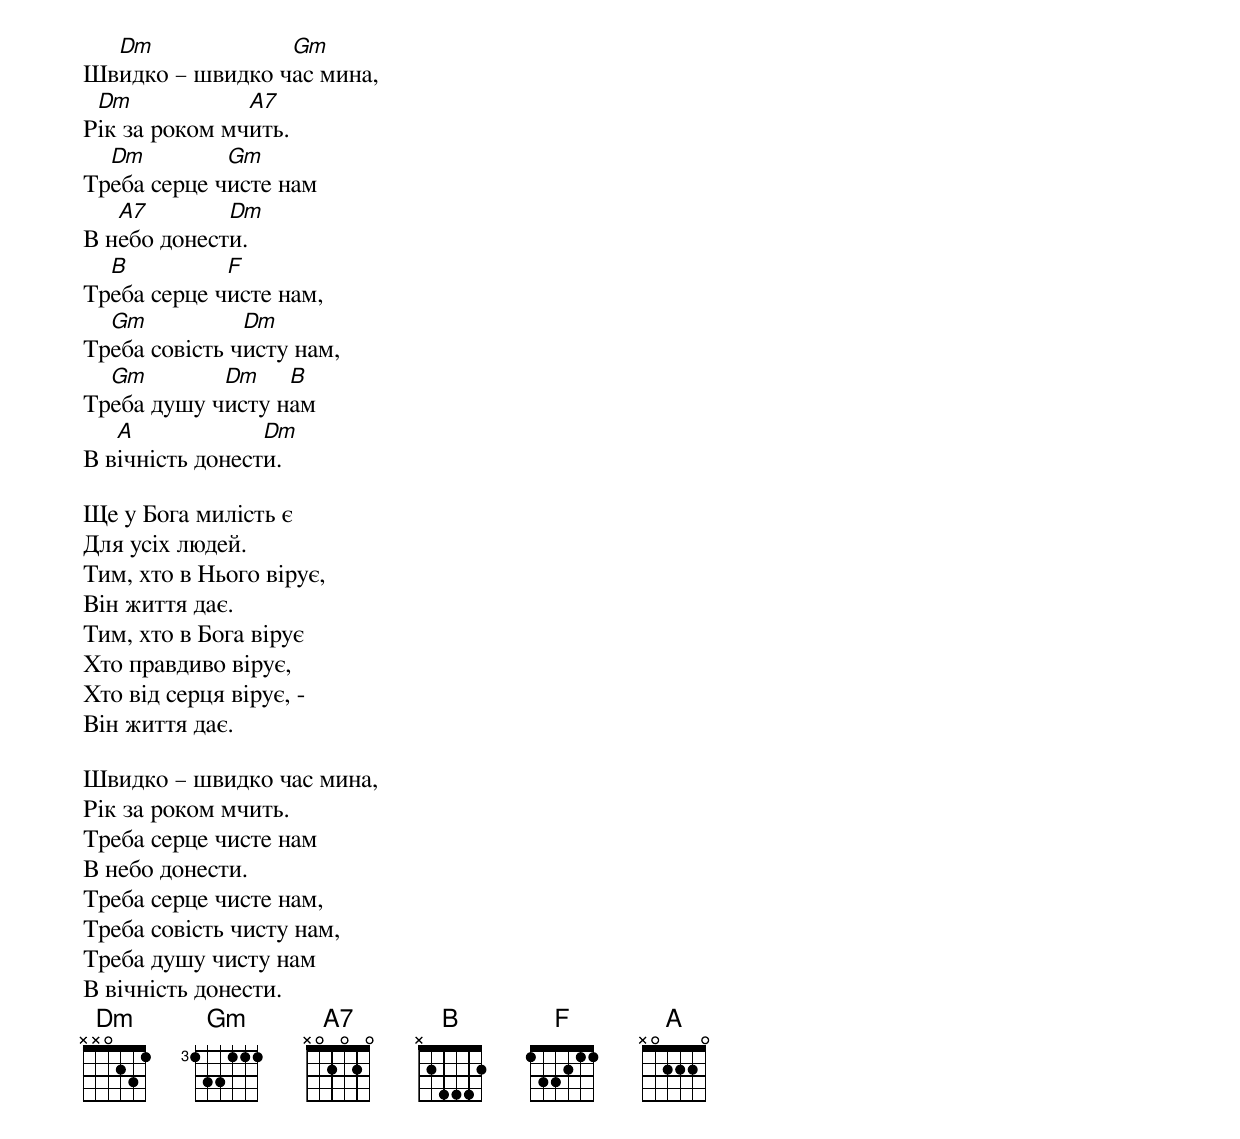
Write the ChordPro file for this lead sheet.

Шв[Dm]идко – швидко ч[Gm]ас мина,
Р[Dm]ік за роком мч[A7]ить.
Тр[Dm]еба серце ч[Gm]исте нам
В н[A7]ебо донест[Dm]и.
Тр[B]еба серце ч[F]исте нам,
Тр[Gm]еба совість ч[Dm]исту нам,
Тр[Gm]еба душу ч[Dm]исту н[B]ам
В в[A]ічність донест[Dm]и.

Ще у Бога милість є
Для усіх людей.
Тим, хто в Нього вірує,
Він життя дає.
Тим, хто в Бога вірує
Хто правдиво вірує,
Хто від серця вірує, -
Він життя дає.

Швидко – швидко час мина,
Рік за роком мчить.
Треба серце чисте нам
В небо донести.
Треба серце чисте нам,
Треба совість чисту нам,
Треба душу чисту нам
В вічність донести.
